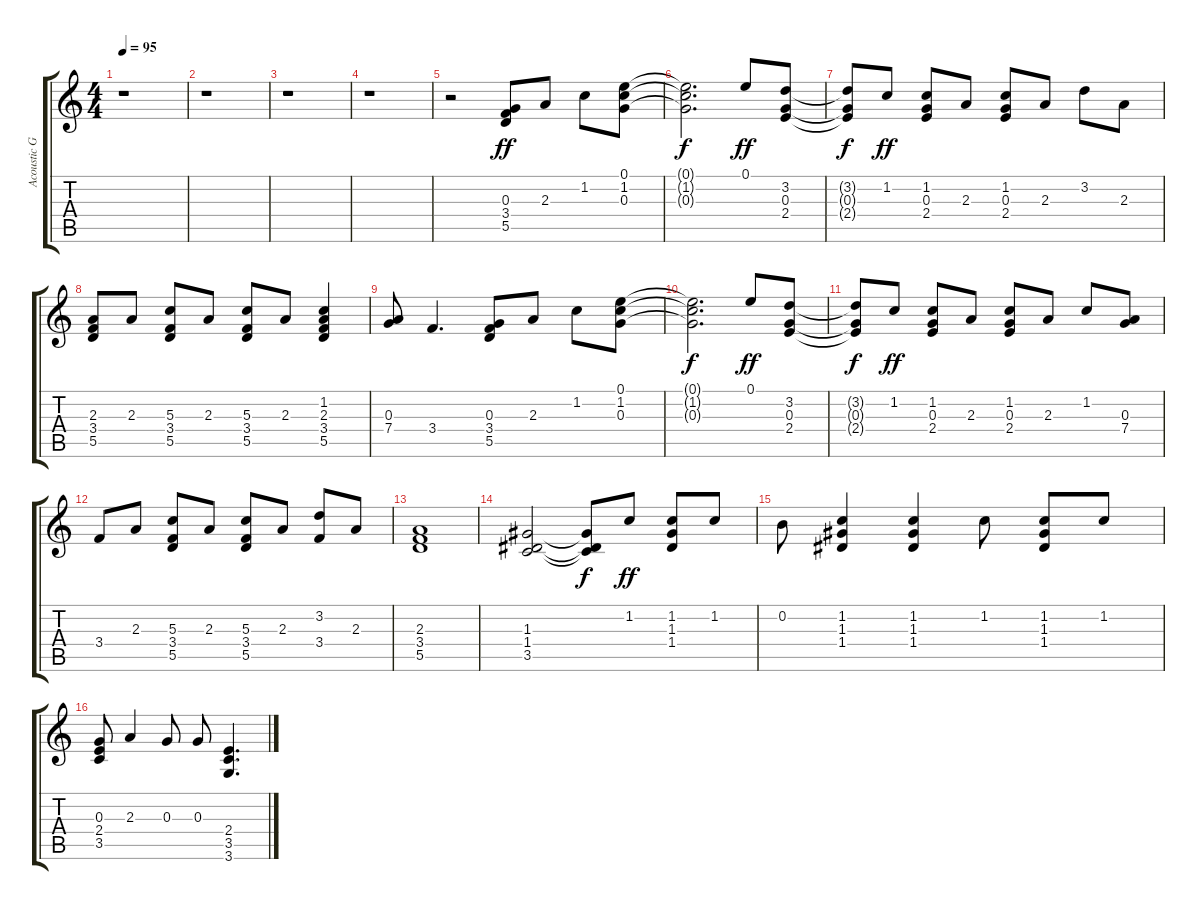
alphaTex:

\track ("Acoustic Guitar" "Acoustic G") {instrument acousticguitarsteel}
\staff {score tabs}
\tuning (E4 B3 G3 D3 A2 E2) {hide}
\ts (4 4)
\tempo 95
\clef g2
\ks c
r.1{dy ff} |
r.1 |
r.1 |
r.1 |
r.2 (0.3 3.4 5.5).8{balance 2 instrument acousticguitarnylon} 2.3.8 1.2.8 (0.1 1.2 0.3).8 |
(0.1{t} 1.2{t} 0.3{t}).2{d dy f} 0.1.8{dy ff} (3.2 0.3 2.4).8 |
(3.2{t} 0.3{t} 2.4{t}).8{dy f} 1.2.8{dy ff} (1.2 0.3 2.4).8 2.3.8 (1.2 0.3 2.4).8 2.3.8 3.2.8 2.3.8 |
(2.3 3.4 5.5).8 2.3.8 (5.3 3.4 5.5).8 2.3.8 (5.3 3.4 5.5).8 2.3.8 (1.2 2.3 3.4 5.5).4 |
(0.3 7.4).8 3.4.4{d} (0.3 3.4 5.5).8 2.3.8 1.2.8 (0.1 1.2 0.3).8 |
(0.1{t} 1.2{t} 0.3{t}).2{d dy f} 0.1.8{dy ff} (3.2 0.3 2.4).8 |
(3.2{t} 0.3{t} 2.4{t}).8{dy f} 1.2.8{dy ff} (1.2 0.3 2.4).8 2.3.8 (1.2 0.3 2.4).8 2.3.8 1.2.8 (0.3 7.4).8 |
3.4.8 2.3.8 (5.3 3.4 5.5).8 2.3.8 (5.3 3.4 5.5).8 2.3.8 (3.2 3.4).8 2.3.8 |
(2.3 3.4 5.5).1 |
(1.3 1.4 3.5).2 (1.3{t} 1.4{t} 3.5{t}).8{dy f} 1.2.8{dy ff} (1.2 1.3 1.4).8 1.2.8 |
0.2.8 (1.2 1.3 1.4).4 (1.2 1.3 1.4).4 1.2.8 (1.2 1.3 1.4).8 1.2.8 |
(0.3 2.4 3.5).8 2.3.4 0.3.8 0.3.8 (2.4 3.5 3.6).4{d}
